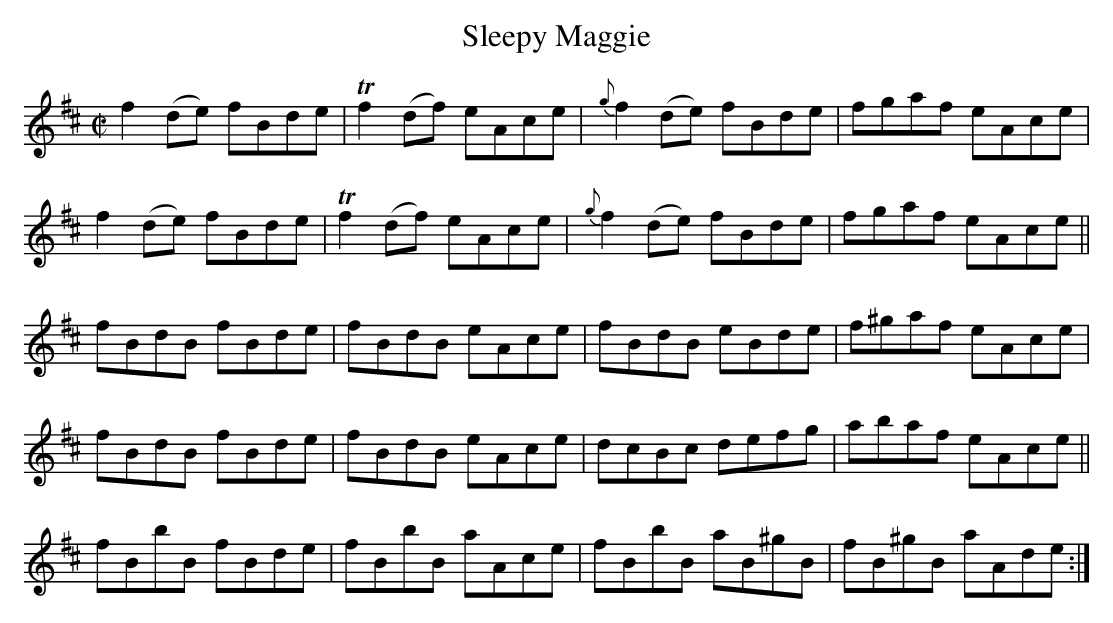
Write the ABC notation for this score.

X:1
T: Sleepy Maggie
M: C|
L: 1/8
K: Edor
f2 (de) fBde | Tf2 (df) eAce | {g}f2 (de) fBde  | fgaf  eAce |
f2 (de) fBde | Tf2 (df) eAce | {g}f2 (de) fBde  | fgaf  eAce ||
fBdB    fBde | fBdB     eAce | fBdB       eBde  | f^gaf eAce |
fBdB    fBde | fBdB     eAce | dcBc       defg  | abaf  eAce ||
fBbB    fBde | fBbB     aAce | fBbB       aB^gB | fB^gB aAde :|
